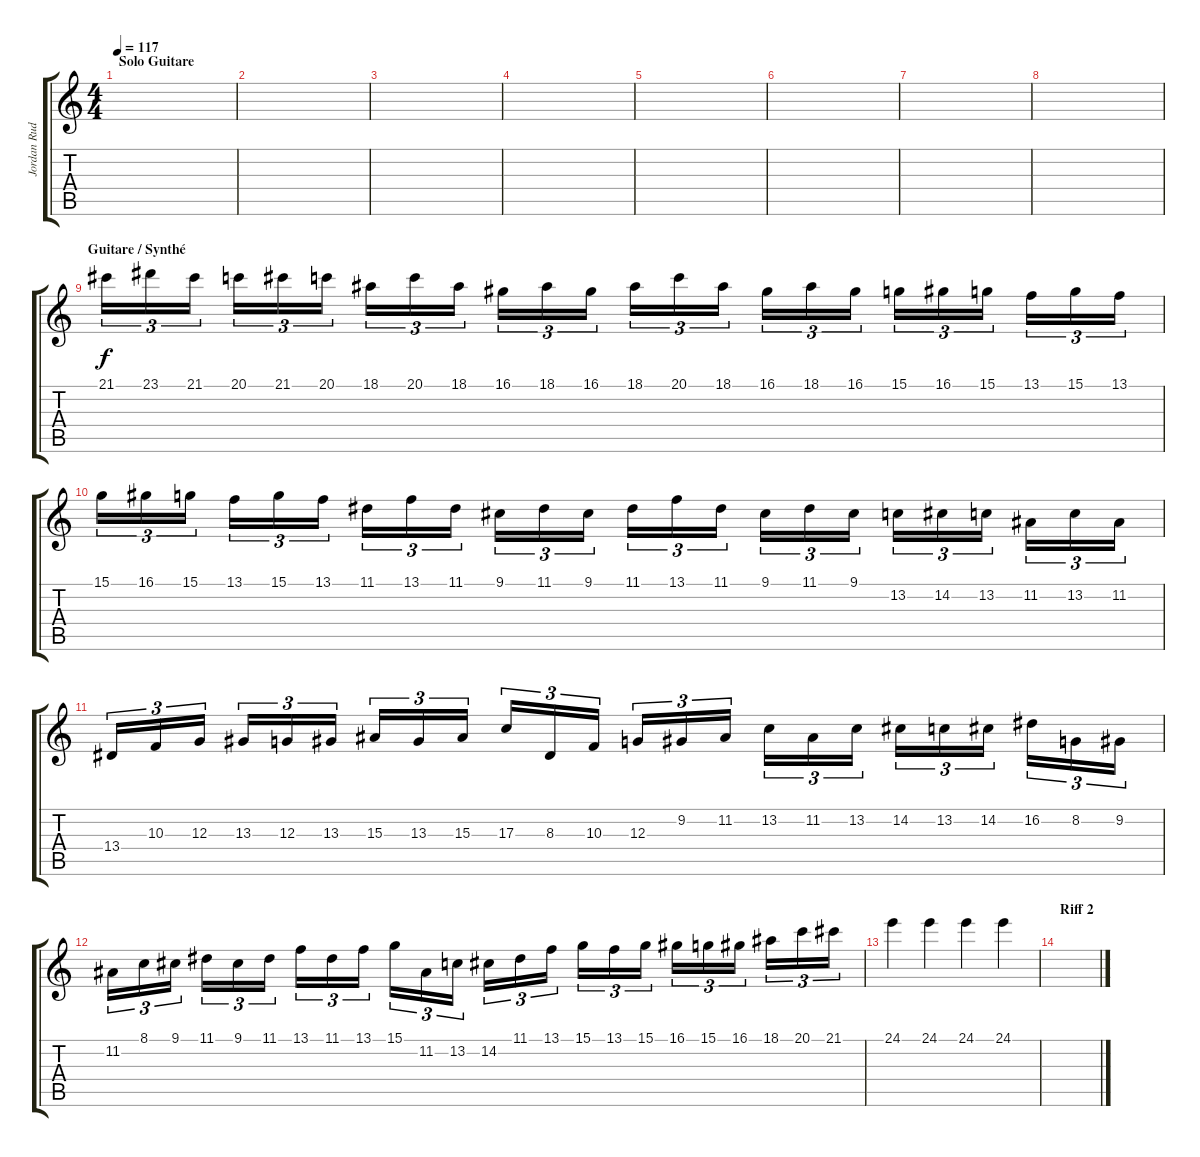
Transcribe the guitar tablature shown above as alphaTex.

\track ("Jordan Rudess" "Jordan Rud") {instrument lead1square}
\staff {score tabs}
\tuning (E4 B3 G3 D3 A2 E2) {hide}
\ts (4 4)
\section ("" "Solo Guitare")
\tempo 117
\clef g2
\ks c
|
|
|
|
|
|
|
|
\section ("" "Guitare / Synthé")
21.1.16{tu (3 2)} 23.1.16{tu (3 2)} 21.1.16{tu (3 2)} 20.1.16{tu (3 2)} 21.1.16{tu (3 2)} 20.1.16{tu (3 2)} 18.1.16{tu (3 2)} 20.1.16{tu (3 2)} 18.1.16{tu (3 2)} 16.1.16{tu (3 2)} 18.1.16{tu (3 2)} 16.1.16{tu (3 2)} 18.1.16{tu (3 2)} 20.1.16{tu (3 2)} 18.1.16{tu (3 2)} 16.1.16{tu (3 2)} 18.1.16{tu (3 2)} 16.1.16{tu (3 2)} 15.1.16{tu (3 2)} 16.1.16{tu (3 2)} 15.1.16{tu (3 2)} 13.1.16{tu (3 2)} 15.1.16{tu (3 2)} 13.1.16{tu (3 2)} |
15.1.16{tu (3 2)} 16.1.16{tu (3 2)} 15.1.16{tu (3 2)} 13.1.16{tu (3 2)} 15.1.16{tu (3 2)} 13.1.16{tu (3 2)} 11.1.16{tu (3 2)} 13.1.16{tu (3 2)} 11.1.16{tu (3 2)} 9.1.16{tu (3 2)} 11.1.16{tu (3 2)} 9.1.16{tu (3 2)} 11.1.16{tu (3 2)} 13.1.16{tu (3 2)} 11.1.16{tu (3 2)} 9.1.16{tu (3 2)} 11.1.16{tu (3 2)} 9.1.16{tu (3 2)} 13.2.16{tu (3 2)} 14.2.16{tu (3 2)} 13.2.16{tu (3 2)} 11.2.16{tu (3 2)} 13.2.16{tu (3 2)} 11.2.16{tu (3 2)} |
13.4.16{tu (3 2)} 10.3.16{tu (3 2)} 12.3.16{tu (3 2)} 13.3.16{tu (3 2)} 12.3.16{tu (3 2)} 13.3.16{tu (3 2)} 15.3.16{tu (3 2)} 13.3.16{tu (3 2)} 15.3.16{tu (3 2)} 17.3.16{tu (3 2)} 8.3.16{tu (3 2)} 10.3.16{tu (3 2)} 12.3.16{tu (3 2)} 9.2.16{tu (3 2)} 11.2.16{tu (3 2)} 13.2.16{tu (3 2)} 11.2.16{tu (3 2)} 13.2.16{tu (3 2)} 14.2.16{tu (3 2)} 13.2.16{tu (3 2)} 14.2.16{tu (3 2)} 16.2.16{tu (3 2)} 8.2.16{tu (3 2)} 9.2.16{tu (3 2)} |
11.2.16{tu (3 2)} 8.1.16{tu (3 2)} 9.1.16{tu (3 2)} 11.1.16{tu (3 2)} 9.1.16{tu (3 2)} 11.1.16{tu (3 2)} 13.1.16{tu (3 2)} 11.1.16{tu (3 2)} 13.1.16{tu (3 2)} 15.1.16{tu (3 2)} 11.2.16{tu (3 2)} 13.2.16{tu (3 2)} 14.2.16{tu (3 2)} 11.1.16{tu (3 2)} 13.1.16{tu (3 2)} 15.1.16{tu (3 2)} 13.1.16{tu (3 2)} 15.1.16{tu (3 2)} 16.1.16{tu (3 2)} 15.1.16{tu (3 2)} 16.1.16{tu (3 2)} 18.1.16{tu (3 2)} 20.1.16{tu (3 2)} 21.1.16{tu (3 2)} |
24.1.4 24.1.4 24.1.4 24.1.4 |
\section ("" "Riff 2")
